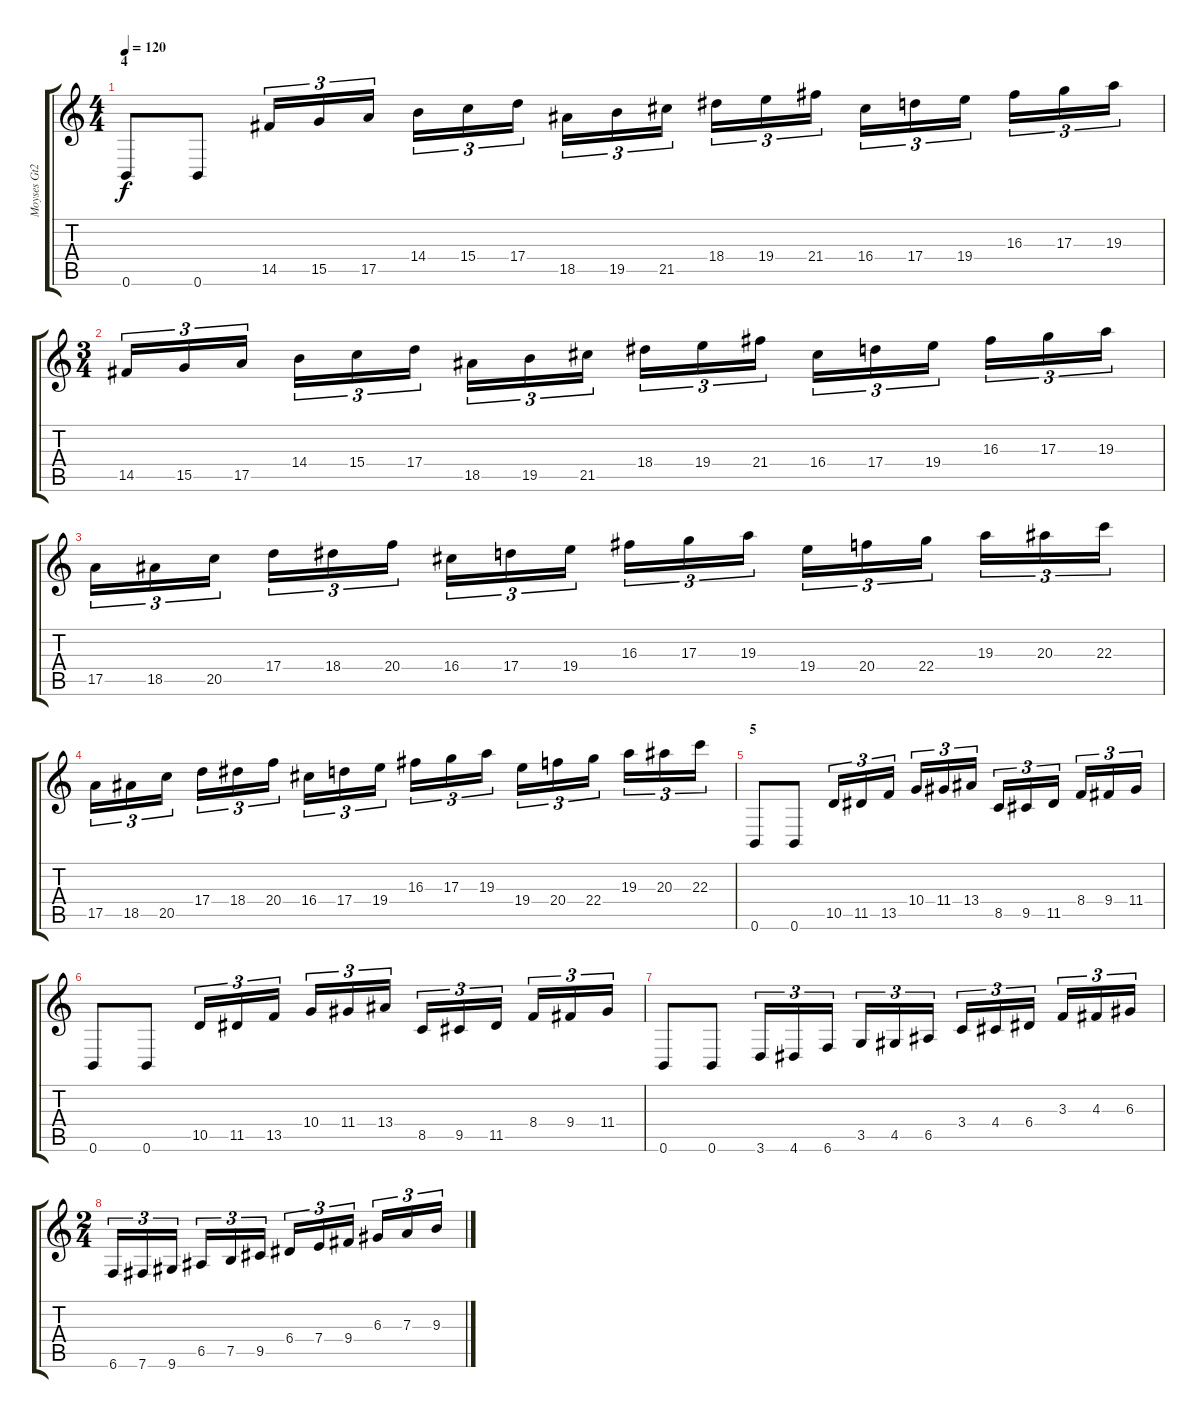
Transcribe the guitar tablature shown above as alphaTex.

\track ("Moyses Gt2" "Moyses Gt2") {instrument distortionguitar}
\staff {score tabs}
\tuning (B3 Gb3 D3 A2 E2 B1) {hide}
\ts (4 4)
\section ("" "4")
\tempo 120
\clef g2
\ks c
0.6.8{dy f} 0.6.8 14.5.16{tu (3 2)} 15.5.16{tu (3 2)} 17.5.16{tu (3 2)} 14.4.16{tu (3 2)} 15.4.16{tu (3 2)} 17.4.16{tu (3 2)} 18.5.16{tu (3 2)} 19.5.16{tu (3 2)} 21.5.16{tu (3 2)} 18.4.16{tu (3 2)} 19.4.16{tu (3 2)} 21.4.16{tu (3 2)} 16.4.16{tu (3 2)} 17.4.16{tu (3 2)} 19.4.16{tu (3 2)} 16.3.16{tu (3 2)} 17.3.16{tu (3 2)} 19.3.16{tu (3 2)} |
\ts (3 4)
14.5.16{tu (3 2)} 15.5.16{tu (3 2)} 17.5.16{tu (3 2)} 14.4.16{tu (3 2)} 15.4.16{tu (3 2)} 17.4.16{tu (3 2)} 18.5.16{tu (3 2)} 19.5.16{tu (3 2)} 21.5.16{tu (3 2)} 18.4.16{tu (3 2)} 19.4.16{tu (3 2)} 21.4.16{tu (3 2)} 16.4.16{tu (3 2)} 17.4.16{tu (3 2)} 19.4.16{tu (3 2)} 16.3.16{tu (3 2)} 17.3.16{tu (3 2)} 19.3.16{tu (3 2)} |
17.5.16{tu (3 2)} 18.5.16{tu (3 2)} 20.5.16{tu (3 2)} 17.4.16{tu (3 2)} 18.4.16{tu (3 2)} 20.4.16{tu (3 2)} 16.4.16{tu (3 2)} 17.4.16{tu (3 2)} 19.4.16{tu (3 2)} 16.3.16{tu (3 2)} 17.3.16{tu (3 2)} 19.3.16{tu (3 2)} 19.4.16{tu (3 2)} 20.4.16{tu (3 2)} 22.4.16{tu (3 2)} 19.3.16{tu (3 2)} 20.3.16{tu (3 2)} 22.3.16{tu (3 2)} |
17.5.16{tu (3 2)} 18.5.16{tu (3 2)} 20.5.16{tu (3 2)} 17.4.16{tu (3 2)} 18.4.16{tu (3 2)} 20.4.16{tu (3 2)} 16.4.16{tu (3 2)} 17.4.16{tu (3 2)} 19.4.16{tu (3 2)} 16.3.16{tu (3 2)} 17.3.16{tu (3 2)} 19.3.16{tu (3 2)} 19.4.16{tu (3 2)} 20.4.16{tu (3 2)} 22.4.16{tu (3 2)} 19.3.16{tu (3 2)} 20.3.16{tu (3 2)} 22.3.16{tu (3 2)} |
\section ("" "5")
0.6.8 0.6.8 10.5.16{tu (3 2)} 11.5.16{tu (3 2)} 13.5.16{tu (3 2)} 10.4.16{tu (3 2)} 11.4.16{tu (3 2)} 13.4.16{tu (3 2)} 8.5.16{tu (3 2)} 9.5.16{tu (3 2)} 11.5.16{tu (3 2)} 8.4.16{tu (3 2)} 9.4.16{tu (3 2)} 11.4.16{tu (3 2)} |
0.6.8 0.6.8 10.5.16{tu (3 2)} 11.5.16{tu (3 2)} 13.5.16{tu (3 2)} 10.4.16{tu (3 2)} 11.4.16{tu (3 2)} 13.4.16{tu (3 2)} 8.5.16{tu (3 2)} 9.5.16{tu (3 2)} 11.5.16{tu (3 2)} 8.4.16{tu (3 2)} 9.4.16{tu (3 2)} 11.4.16{tu (3 2)} |
0.6.8 0.6.8 3.6.16{tu (3 2)} 4.6.16{tu (3 2)} 6.6.16{tu (3 2)} 3.5.16{tu (3 2)} 4.5.16{tu (3 2)} 6.5.16{tu (3 2)} 3.4.16{tu (3 2)} 4.4.16{tu (3 2)} 6.4.16{tu (3 2)} 3.3.16{tu (3 2)} 4.3.16{tu (3 2)} 6.3.16{tu (3 2)} |
\ts (2 4)
6.6.16{tu (3 2)} 7.6.16{tu (3 2)} 9.6.16{tu (3 2)} 6.5.16{tu (3 2)} 7.5.16{tu (3 2)} 9.5.16{tu (3 2)} 6.4.16{tu (3 2)} 7.4.16{tu (3 2)} 9.4.16{tu (3 2)} 6.3.16{tu (3 2)} 7.3.16{tu (3 2)} 9.3.16{tu (3 2)}
